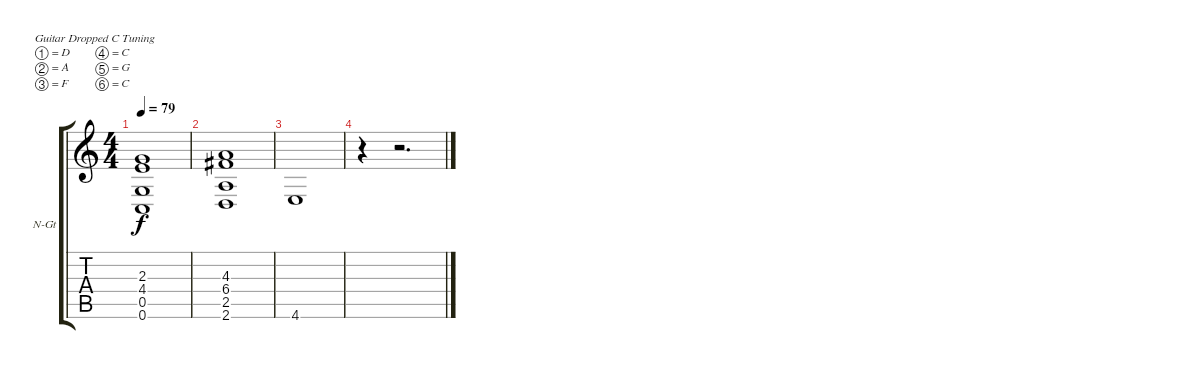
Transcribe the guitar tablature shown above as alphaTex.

\bracketExtendMode groupsimilarinstruments
\firstSystemTrackNameOrientation horizontal
\otherSystemsTrackNameOrientation horizontal
\track ("Piano" "N-Gt") {instrument acousticguitarnylon}
\staff {score tabs}
\tuning (D4 A3 F3 C3 G2 C2)
\ts (4 4)
\tempo 79
\clef g2
\ks c
(2.3 4.4 0.5 0.6).1{dy f} |
(4.3 6.4 2.5 2.6).1 |
4.6.1 |
r.4 r.2{d}
